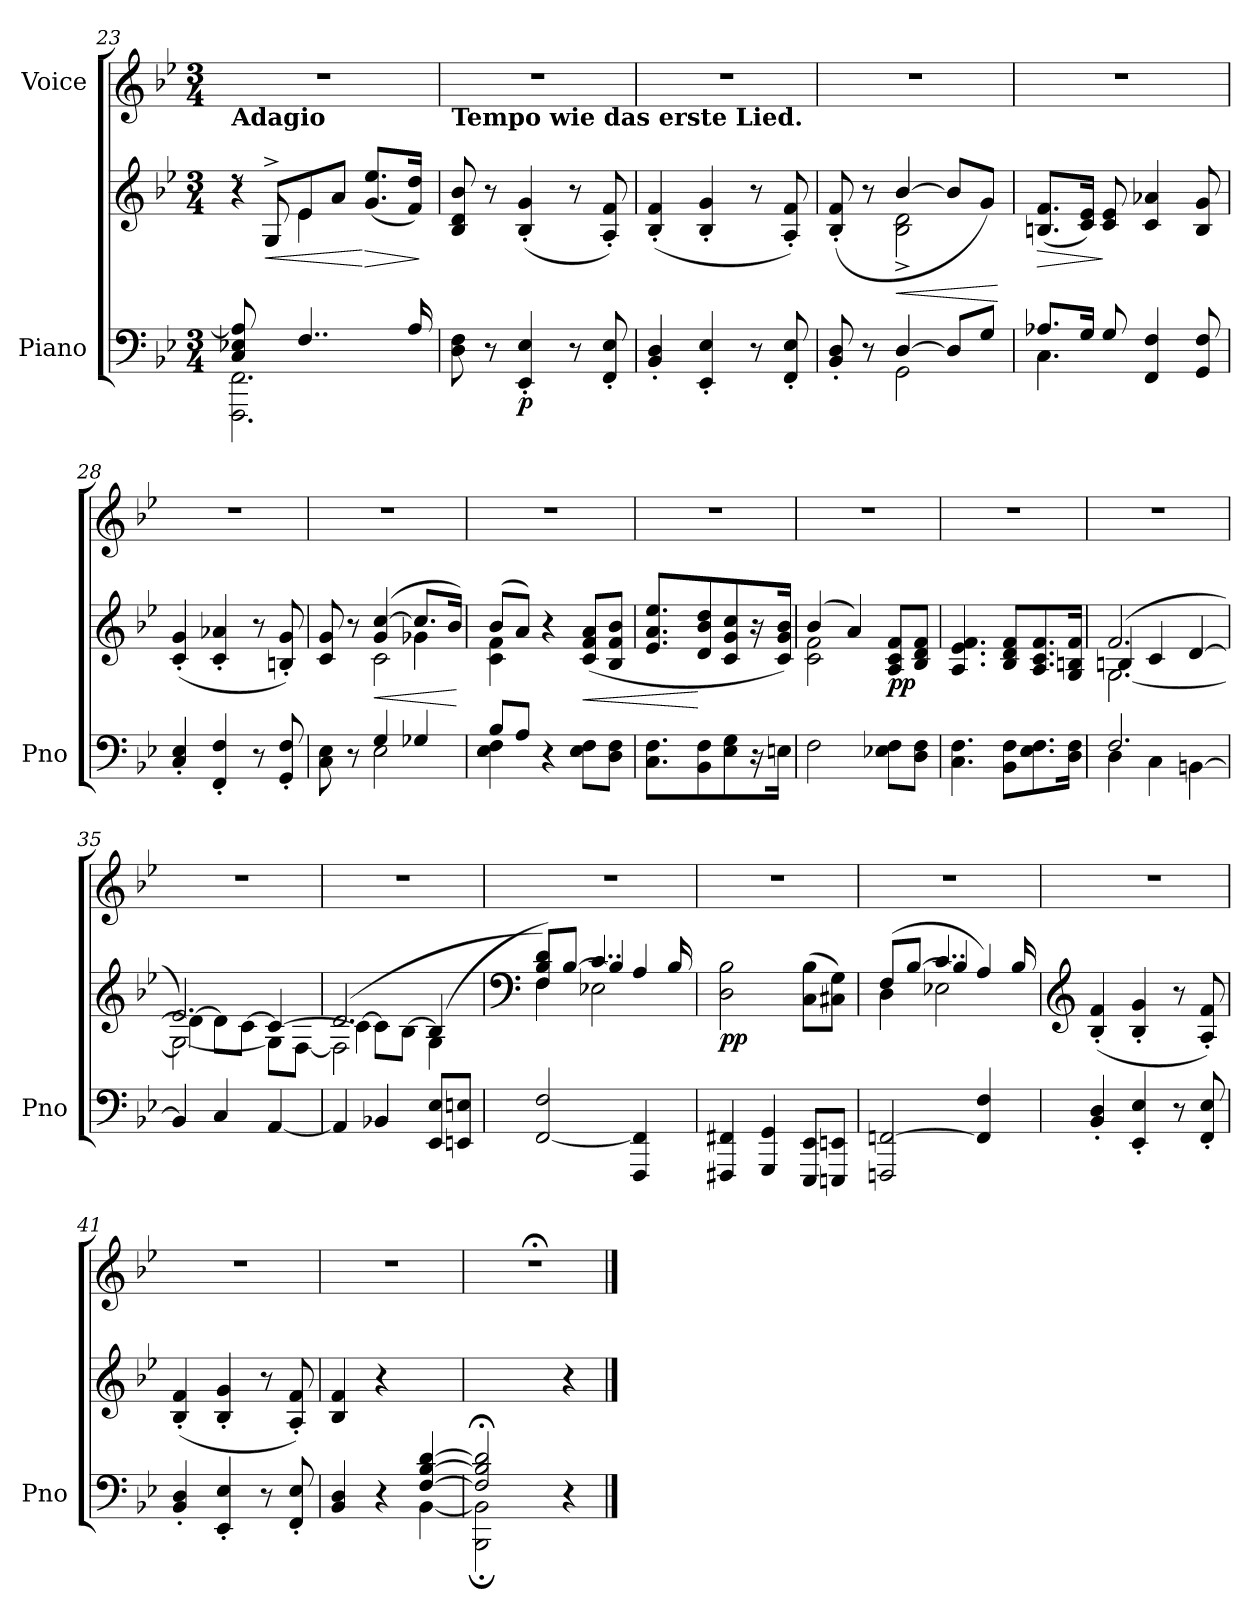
**kern	**kern	**dynam	**kern
*part2	*part2	*part2	*part1
*staff3	*staff2	*staff2/3	*staff1
*I"Piano	*	*	*I"Voice
*I'Pno	*	*	*
*clefF4	*clefG2	*	*clefG2
*k[b-e-]	*k[b-e-]	*	*k[b-e-]
*M3/4	*M3/4	*	*M3/4
=23	=23	=23	=23
*^	*^	*	*
*	*	*	*^	*	*
!	!	!	!	!	!	!LO:TX:b:B:t=Adagio
8C/ 8E-X/ 8A/]	2.FFF\ 2.FF\	8r	4r	8ryy	.	2.r
!	!	!	!	!	!LO:HP:b	!
8ryy	.	8G^/L	.	8G/	<	.
4..F/	.	8e-/	4e-\	2ryy	.	.
.	.	8a/J	.	.	.	.
!	!	!	!	!	!LO:HP:n=1:b	!
.	.	(8.g/ 8.ee-/L	4ryy	.	[ >	.
16A/	.	16f/ 16dd/Jk)	.	.	.	.
*v	*v	*	*	*	*	*
*	*v	*v	*v	*	*
.	.	]	.
=24	=24	=24	=24
!	!	!	!LO:TX:b:B:t=Tempo wie das erste Lied.
8D\ 8F\	8B-/ 8d/ 8b-/	.	2.r
8r	8r	.	.
!	!	!LO:DY:b=2	!
4EE-/' 4E-/'	(4B-/' 4g/'	p	.
8r	8r	.	.
8FF/' 8E-/'	8A/' 8f/')	.	.
=25	=25	=25	=25
4BB-/' 4D/'	(4B-/' 4f/'	.	2.r
4EE-/' 4E-/'	4B-/' 4g/'	.	.
8r	8r	.	.
8FF/' 8E-/'	8A/' 8f/')	.	.
=26	=26	=26	=26
*^	*^	*	*
8BB-/'< 8D/'<	4ryy	(8B-/' 8f/'	4ryy	.	2.r
8r	.	8r	.	.	.
!	!	!	!	!LO:HP:b	!
[4D/	2GG\	[4b-/	2B-\^ 2d\^	<	.
8D/L]	.	8b-/L]	.	.	.
8G/J	.	8g/J)	.	.	.
*v	*v	*	*	*	*
*	*v	*v	*	*
.	.	[	.
=27	=27	=27	=27
*^	*	*	*
!	!	!	!LO:HP:b	!
8.A-X/L	4.C\	(8.Bn/ 8.f/L	>	2.r
16G/Jk	.	16c/ 16e-/Jk)	.	.
8G/	.	8c/ 8e-/	]	.
4FF/ 4F/	4.ryy	4c/ 4a-X/	.	.
8GG/ 8F/	.	8B/ 8g/	.	.
*v	*v	*	*	*
!!LO:LB:g=z
=28	=28	=28	=28
4C/' 4E-/'	(4c/' 4g/'	.	2.r
4FF/' 4F/'	4c/' 4a-X/'	.	.
8r	8r	.	.
8GG/' 8F/'	8Bn/' 8g/')	.	.
=29	=29	=29	=29
*^	*^	*	*
*	*	*	*^	*	*
8C\ 8E-\	8ryy	8c/ 8g/	4ryy	2ryy	.	2.r
8r	8ryy	8r	.	.	.	.
!	!	!	!	!	!LO:HP:b	!
4G/	2E-\	(4g/ [4cc/	2c\	.	<	.
4G-X/	.	8.cc/L]	.	4g-X\	.	.
.	.	16b-/Jk)	.	.	.	.
*v	*v	*	*	*	*	*
*	*v	*v	*v	*	*
.	.	[	.
=30	=30	=30	=30
*^	*^	*	*
8B-/L	4E-\ 4F\	(8b-/L	4c\ 4f\	.	2.r
8A/J	.	8a/J)	.	.	.
4r	2ryy	4r	2ryy	.	.
!	!	!	!	!LO:HP:b	!
8E-\ 8F\L	.	(8c/ 8f/ 8a/L	.	<	.
8D\ 8F\J	.	8B-/ 8f/ 8b-/J	.	.	.
*v	*v	*	*	*	*
*	*v	*v	*	*
=31	=31	=31	=31
4.C\ 4.F\	4.e-/ 4.a/ 4.ee-/	.	2.r
8BB-\ 8F\L	8d/ 8b-/ 8dd/L	[	.
8E-\ 8G\	8c/ 8g/ 8cc/	.	.
16r	16r	.	.
16En\JJ	16c/ 16g/ 16b-/JJ)	.	.
=32	=32	=32	=32
*	*^	*	*
2F\	(4b-/	2c\ 2f\	.	2.r
.	4a/)	.	.	.
!	!	!	!LO:DY:b	!
8E-X\ 8F\L	8A/ 8c/ 8f/L	4ryy	pp	.
8D\ 8F\J	8B-/ 8d/ 8f/J	.	.	.
*	*v	*v	*	*
=33	=33	=33	=33
4.C\ 4.F\	4.A/ 4.e-/ 4.f/	.	2.r
8BB-\ 8F\L	8B-/ 8d/ 8f/L	.	.
8.E-\ 8.F\	8.A/ 8.c/ 8.f/	.	.
16D\ 16F\Jk	16G/ 16Bn/ 16f/Jk	.	.
=34	=34	=34	=34
*^	*^	*	*
*	*	*	*^	*	*
4D\	2.F/	(2.f/	[2.G\	4Bn/	.	2.r
4C\	.	.	.	4c/	.	.
[4BBn\	.	.	.	[4d/	.	.
*v	*v	*	*	*	*	*
!!LO:LB:g=z
=35	=35	=35	=35	=35	=35
4BB/]	2.e-/)	2G\_	4d\_	.	2.r
4C/	.	.	8d\L]	.	.
.	.	.	[8c\J	.	.
[4AA/	.	8G\L]	4c/_	.	.
.	.	[8F\J	.	.	.
!!LO:PB:g=z
=36	=36	=36	=36	=36	=36
4AA/]	(2.d/	2F\]	4c\_	.	2.r
4BB-X/	.	.	8c\L]	.	.
.	.	.	[8B-\J	.	.
8EE-/ 8E-/L	.	4G\	(4B-/]	.	.
8EEn/ 8En/J	.	.	.	.	.
=37	=37	=37	=37	=37	=37
*	*clefF4	*	*	*	*
[2FF/ 2F/	4B-/ 4d/)	4F\	8F/L)	.	2.r
.	.	.	[8B-/J	.	.
.	4..c/	2E-X\	4B-/]	.	.
4FFF/ 4FF/]	.	.	4A/	.	.
.	16B-/	.	.	.	.
*	*v	*v	*v	*	*
=38	=38	=38	=38
!	!	!LO:DY:b	!
4FFF#X/ 4FF#X/	2D\ 2B-\	pp	2.r
4GGG/ 4GG/	.	.	.
8EEE-/ 8EE-/L	(8C\ 8B-\L	.	.
8EEEn/ 8EEn/J	8C#X\ 8G\J)	.	.
=39	=39	=39	=39
*	*^	*	*
*	*	*^	*	*
2FFFn/ [2FFn/	4ryy	4D\	(8F/L	.	2.r
.	.	.	[8B-/J	.	.
.	4..c/	2E-X\	4B-/]	.	.
4FF/] 4F/	.	.	4A/)	.	.
.	16B-/	.	.	.	.
*	*v	*v	*v	*	*
=40	=40	=40	=40
*	*clefG2	*	*
4BB-/' 4D/'	(4B-/' 4f/'	.	2.r
4EE-/' 4E-/'	4B-/' 4g/'	.	.
8r	8r	.	.
8FF/' 8E-/'	8A/' 8f/')	.	.
=41	=41	=41	=41
4BB-/' 4D/'	(4B-/' 4f/'	.	2.r
4EE-/' 4E-/'	4B-/' 4g/'	.	.
8r	8r	.	.
8FF/' 8E-/'	8A/' 8f/')	.	.
=42	=42	=42	=42
*^	*	*	*
4BB-/ 4D/	4ryy	4B-/ 4f/	.	2.r
4r	4ryy	4r	.	.
[4F/ [4B-/ [4d/	[4BB-\	4ryy	.	.
!!LO:LB:g=z
=43	=43	=43	=43	=43
2F/];< 2B-/];< 2d/];<	2BBB-\; 2BB-\];	4ryy	.	2.r;<
.	.	4ryy	.	.
4r	4ryy	4r	.	.
*v	*v	*	*	*
==	==	==	==
*-	*-	*-	*-
